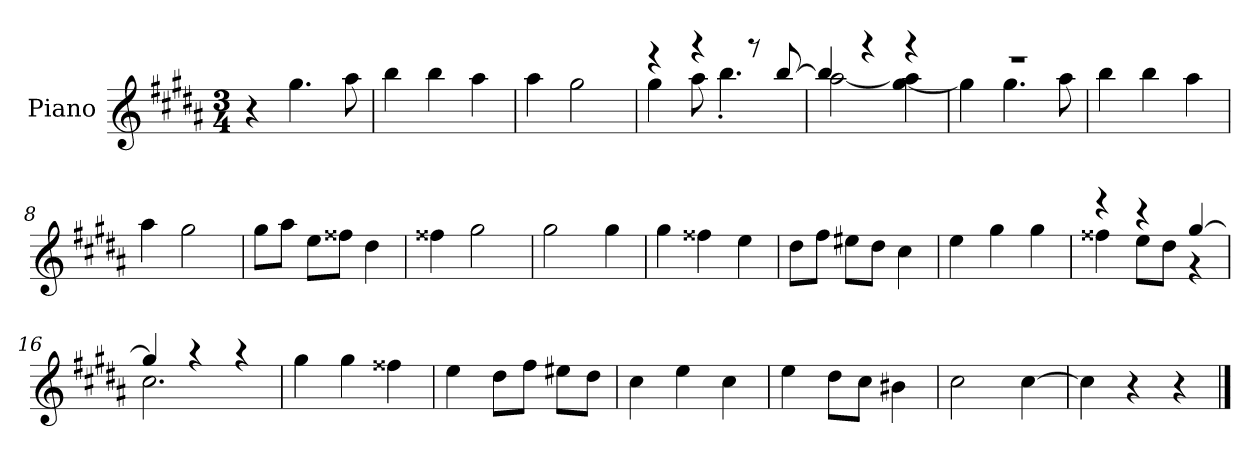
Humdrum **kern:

**kern
*part1
*staff1
*I"Piano
*I'P-no
*clefG2
*k[f#c#g#d#a#]
*M3/4
*MM179
=1
4r
4.gg#\
8aa#\
=2
4bb\
4bb\
4aa#\
=3
4aa#\
2gg#\
=4
*^
4r	4gg#\
4r	8aa#\
.	4.bb'\
8r	.
[8bb/	.
=5	=5
4bb/]	[2aa#\
4r	.
4r	[4gg#\ 4aa#\]
=6	=6
2.r	4gg#\]
.	4.gg#\
.	8aa#\
*v	*v
=7
4bb\
4bb\
4aa#\
=8
4aa#\
2gg#\
!!LO:LB:g=z
=9
8gg#\L
8aa#\J
8ee\L
8ff##X\J
4dd#\
=10
4ff##X\
2gg#\
=11
2gg#\
4gg#\
=12
4gg#\
4ff##X\
4ee\
=13
8dd#\L
8ff#\J
8ee#X\L
8dd#\J
4cc#\
=14
4ee\
4gg#\
4gg#\
=15
*^
4r	4ff##X\
4r	8ee\L
.	8dd#\J
[4gg#/	4r
=16	=16
4gg#/]	2.cc#\
4r	.
4r	.
*v	*v
=17
4gg#\
4gg#\
4ff##X\
!!LO:LB:g=z
=18
4ee\
8dd#\L
8ff#\J
8ee#X\L
8dd#\J
=19
4cc#\
4ee\
4cc#\
=20
4ee\
8dd#\L
8cc#\J
4b#X\
=21
2cc#\
[4cc#\
=22
4cc#\]
4r
4r
==
*-
